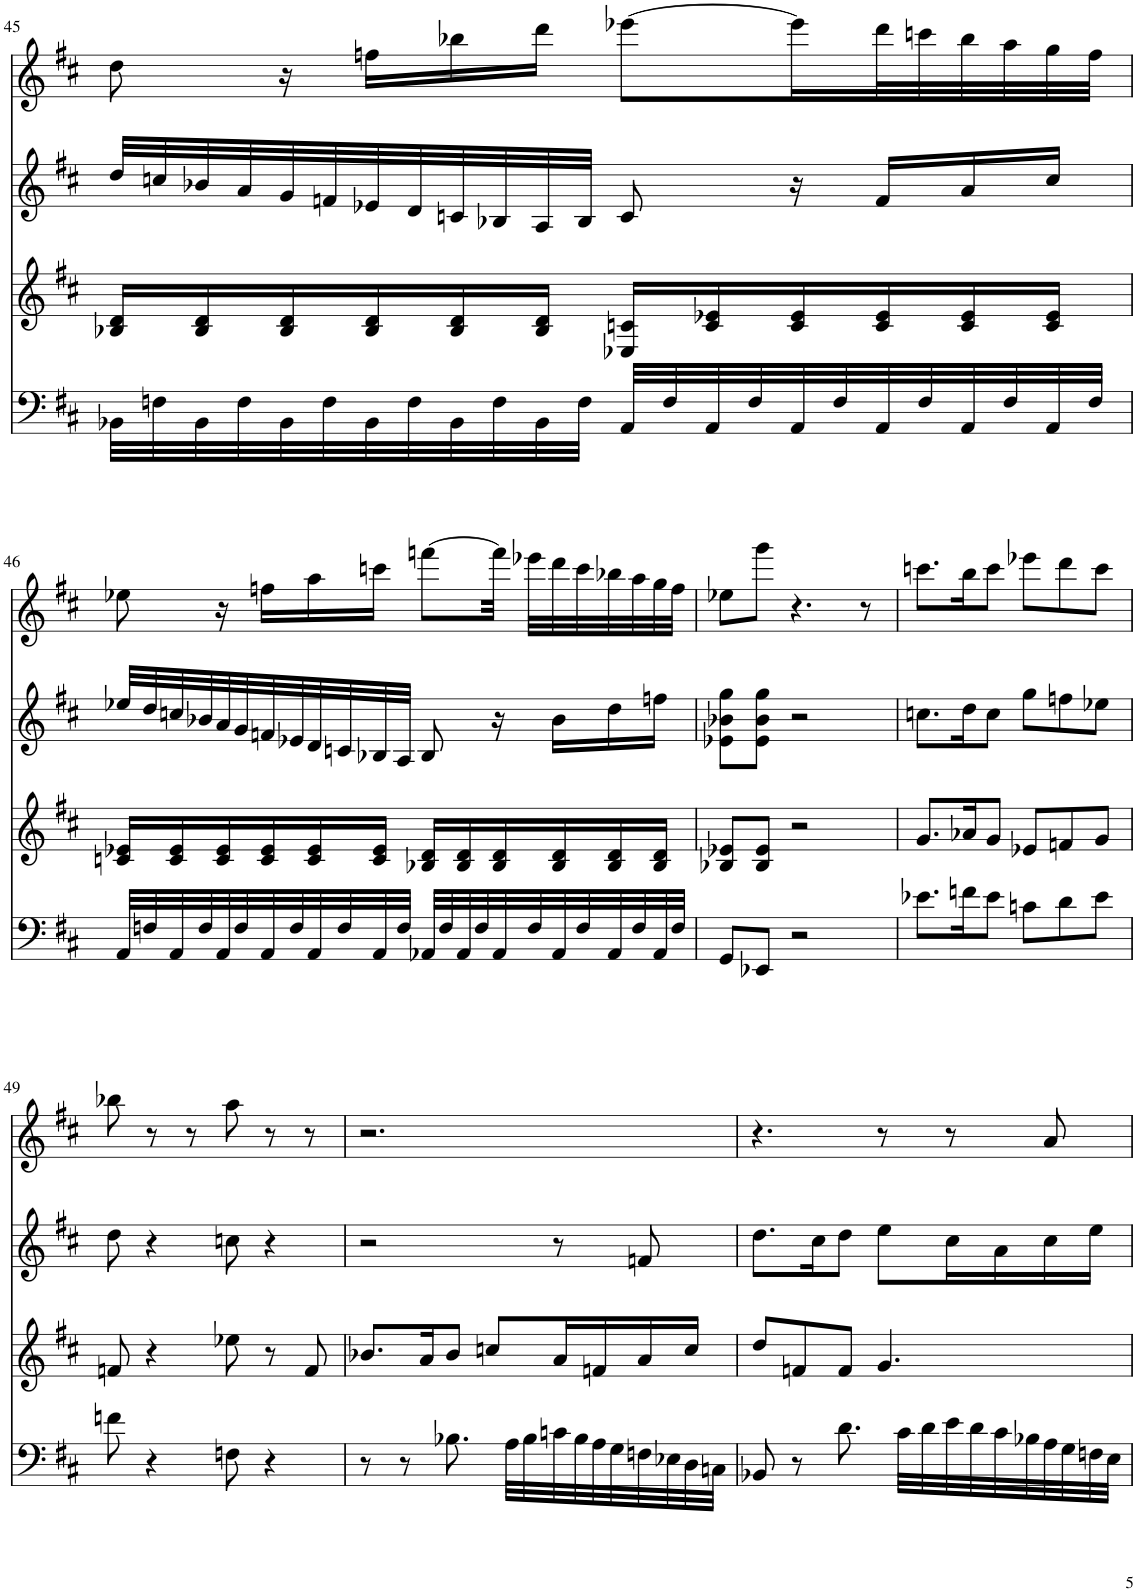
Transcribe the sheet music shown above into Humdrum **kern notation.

**kern	**kern	**kern	**kern
*part4	*part3	*part2	*part1
*staff4	*staff3	*staff2	*staff1
*I"Violoncello	*I"Viola	*I"Violin	*I"Violin
*I'Vc	*I'Vla	*I'Vln	*I'Vln
!!LO:PB:g=z
*clefF4	*clefG2	*clefG2	*clefG2
*k[f#c#]	*k[f#c#]	*k[f#c#]	*k[f#c#]
*M6/8	*M6/8	*M6/8	*M6/8
=45	=45	=45	=45
32BB-X\LLL	16B-X/ 16d/LL	32dd/LLL	8dd\
32Fn\	.	32ccn/	.
32BB-\	16B-/ 16d/	32b-X/	.
32F\	.	32a/	.
32BB-\	16B-/ 16d/	32g/	16r
32F\	.	32fn/	.
32BB-\	16B-/ 16d/	32e-X/	16ffn\LL
32F\	.	32d/	.
32BB-\	16B-/ 16d/	32cn/	16bb-X\
32F\	.	32B-X/	.
32BB-\	16B-/ 16d/JJ	32A/	16ddd\JJ
32F\JJJ	.	32B-/JJJ	.
32AA/LLL	16E-X/ 16cn/LL	8c/	[8eee-X\L
32F/	.	.	.
32AA/	16c/ 16e-X/	.	.
32F/	.	.	.
32AA/	16c/ 16e-/	16r	16eee-\L]
32F/	.	.	.
32AA/	16c/ 16e-/	16f/LL	32ddd\L
32F/	.	.	32cccn\
32AA/	16c/ 16e-/	16a/	32bb-\
32F/	.	.	32aa\
32AA/	16c/ 16e-/JJ	16cc/JJ	32gg\
32F/JJJ	.	.	32ff\JJJ
!!LO:LB:g=z
=46	=46	=46	=46
32AA/LLL	16cn/ 16e-X/LL	32ee-X/LLL	8ee-X\
32Fn/	.	32dd/	.
32AA/	16c/ 16e-/	32ccn/	.
32F/	.	32b-X/	.
32AA/	16c/ 16e-/	32a/	16r
32F/	.	32g/	.
32AA/	16c/ 16e-/	32fn/	16ffn\LL
32F/	.	32e-X/	.
32AA/	16c/ 16e-/	32d/	16aa\
32F/	.	32cn/	.
32AA/	16c/ 16e-/JJ	32B-X/	16cccn\JJ
32F/JJJ	.	32A/JJJ	.
32AA-X/LLL	16B-X/ 16d/LL	8B-/	[8fffn\L
32F/	.	.	.
32AA-/	16B-/ 16d/	.	.
32F/	.	.	.
32AA-/	16B-/ 16d/	16r	32fff\Jkk]
32F/	.	.	32eee-X\LLL
32AA-/	16B-/ 16d/	16b-\LL	32ddd\
32F/	.	.	32ccc\
32AA-/	16B-/ 16d/	16dd\	32bb-X\
32F/	.	.	32aa\
32AA-/	16B-/ 16d/JJ	16ffn\JJ	32gg\
32F/JJJ	.	.	32ff\JJJ
=47	=47	=47	=47
8GG/L	8B-X/ 8e-X/L	8e-X\ 8b-X\ 8gg\L	8ee-X\L
8EE-X/J	8B-/ 8e-/J	8e-\ 8b-\ 8gg\J	8ggg\J
2r	2r	2r	4.r
.	.	.	8r
=48	=48	=48	=48
8.e-X\L	8.g/L	8.ccn\L	8.cccn\L
16fn\K	16a-X/K	16dd\K	16bb\K
8e-\J	8g/J	8cc\J	8ccc\J
8cn\L	8e-X/L	8gg\L	8eee-X\L
8d\	8fn/	8ffn\	8ddd\
8e-\J	8g/J	8ee-X\J	8ccc\J
!!LO:LB:g=z
=49	=49	=49	=49
8fn\	8fn/	8dd\	8bb-X\
4r	4r	4r	8r
.	.	.	8r
8Fn\	8ee-X\	8ccn\	8aa\
4r	8r	4r	8r
.	8f/	.	8r
=50	=50	=50	=50
8r	8.b-X/L	2r	2.r
8r	.	.	.
.	16a/K	.	.
8.B-X\	8b-/J	.	.
.	8ccn/L	.	.
32A\LLL	.	.	.
32B-\	.	.	.
32cn\	16a/L	8r	.
32B-\	.	.	.
32A\	16fn/	.	.
32G\	.	.	.
32Fn\	16a/	8fn/	.
32E-X\	.	.	.
32D\	16cc/JJ	.	.
32Cn\JJJ	.	.	.
=51	=51	=51	=51
8BB-X/	8dd/L	8.dd\L	4.r
8r	8fn/	.	.
.	.	16cc#\K	.
8.d\	8f/J	8dd\J	.
.	4.g/	8ee\L	8r
32c#\LLL	.	.	.
32d\	.	.	.
32e\	.	16cc#\L	8r
32d\	.	.	.
32c#\	.	16a\	.
32B-X\	.	.	.
32A\	.	16cc#\	8a/
32G\	.	.	.
32Fn\	.	16ee\JJ	.
32E\JJJ	.	.	.
=	=	=	=
*-	*-	*-	*-
